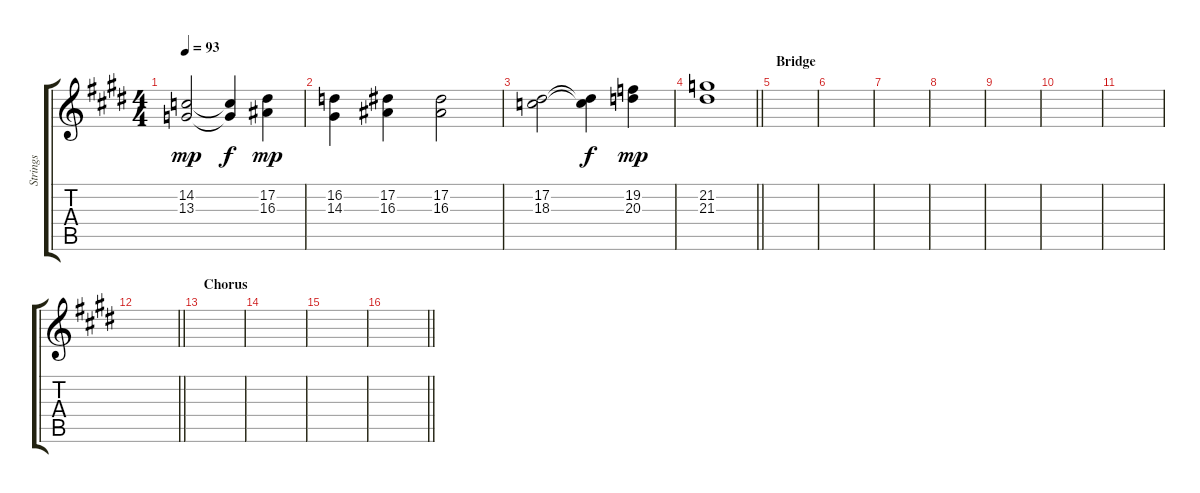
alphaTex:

\track ("Strings" "Strings") {instrument stringensemble1}
\staff {score tabs}
\tuning (Eb4 Bb3 Gb3 Db3 Ab2 Eb2) {hide}
\ts (4 4)
\tempo 93
\clef g2
\ks c#minor
(14.2 13.3).2{dy mp} (14.2{t} 13.3{t}).4{dy f} (17.2 16.3).4{dy mp} |
(16.2 14.3).4 (17.2 16.3).4 (17.2 16.3).2 |
(17.2 18.3).2 (17.2{t} 18.3{t}).4{dy f} (19.2 20.3).4{dy mp} |
\barLineRight lightlight
(21.2 21.3).1 |
\section ("" "Bridge")
|
|
|
|
|
|
|
\barLineRight lightlight
|
\section ("" "Chorus")
|
|
|
\barLineRight lightlight
